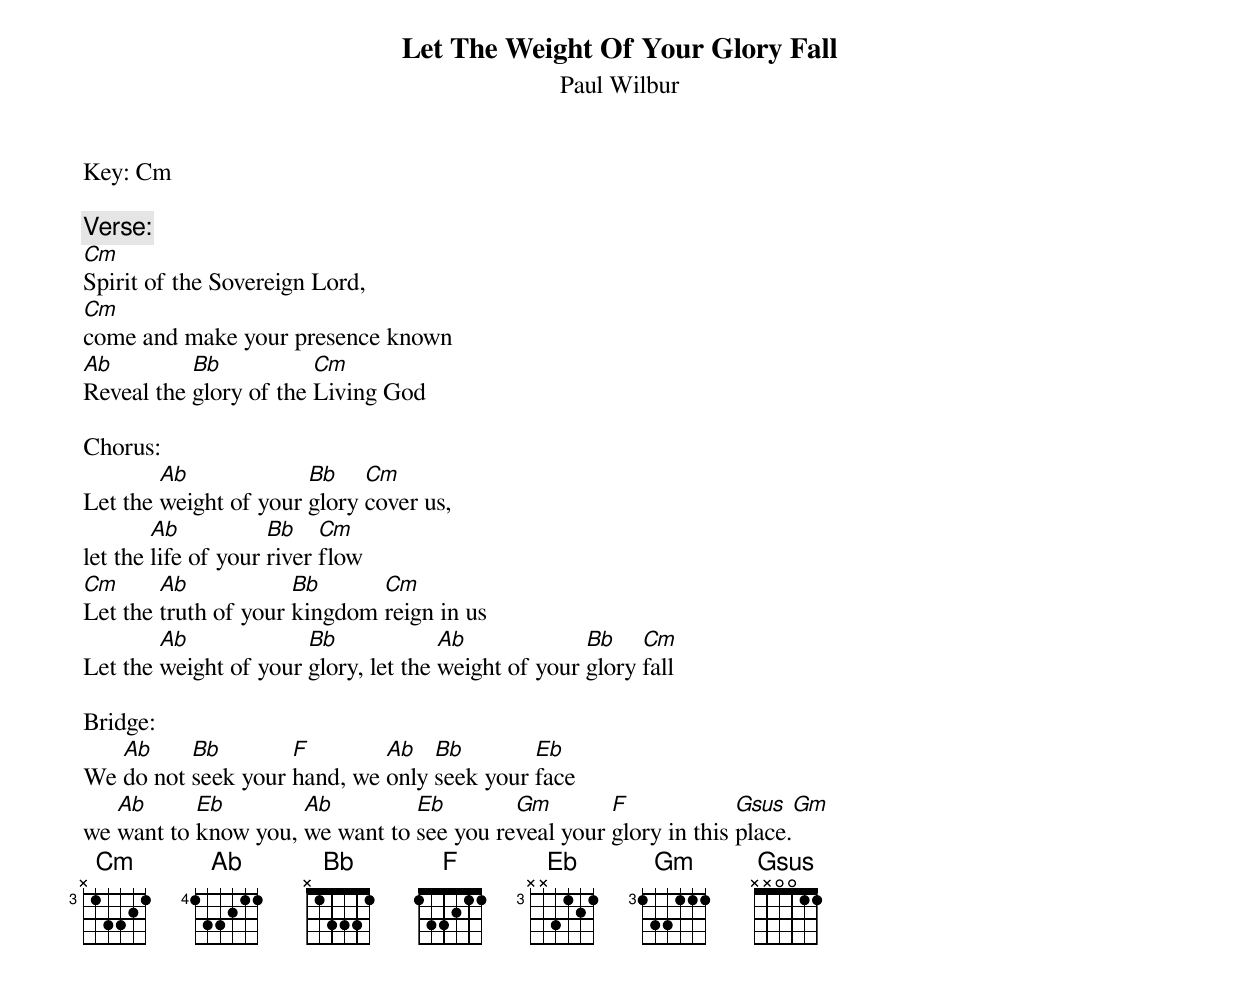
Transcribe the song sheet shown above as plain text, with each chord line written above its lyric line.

Let The Weight Of Your Glory Fall
Paul Wilbur
Key: Cm

Verse:
Cm
Spirit of the Sovereign Lord,
Cm
come and make your presence known
Ab         Bb           Cm
Reveal the glory of the Living God

Chorus:
        Ab             Bb    Cm
Let the weight of your glory cover us,
        Ab           Bb    Cm
let the life of your river flow
Cm      Ab            Bb      Cm
Let the truth of your kingdom reign in us
        Ab             Bb             Ab             Bb    Cm
Let the weight of your glory, let the weight of your glory fall

Bridge:
   Ab     Bb        F        Ab   Bb        Eb
We do not seek your hand, we only seek your face
   Ab      Eb        Ab         Eb        Gm        F             Gsus     Gm
we want to know you, we want to see you reveal your glory in this place.
